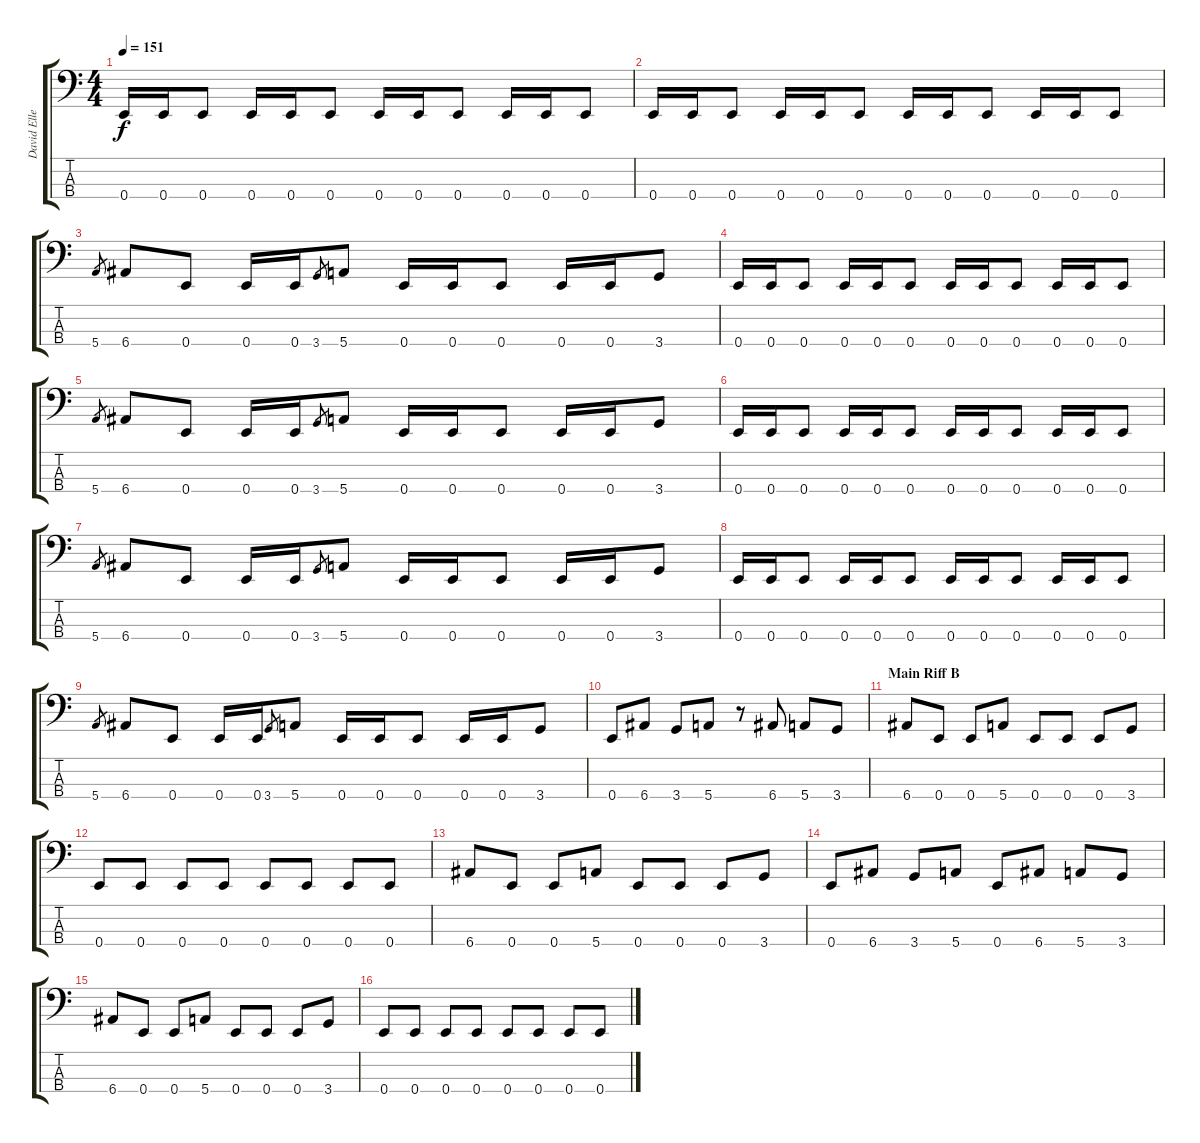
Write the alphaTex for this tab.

\track ("David Ellefson" "David Elle") {instrument slapbass2}
\staff {score tabs}
\tuning (G2 D2 A1 E1) {hide}
\ts (4 4)
\tempo 151
\clef f4
\ks c
0.4.16{dy f} 0.4.16 0.4.8 0.4.16 0.4.16 0.4.8 0.4.16 0.4.16 0.4.8 0.4.16 0.4.16 0.4.8 |
0.4.16 0.4.16 0.4.8 0.4.16 0.4.16 0.4.8 0.4.16 0.4.16 0.4.8 0.4.16 0.4.16 0.4.8 |
5.4.8{gr} 6.4.8 0.4.8 0.4.16 0.4.16 3.4.8{gr} 5.4.8 0.4.16 0.4.16 0.4.8 0.4.16 0.4.16 3.4.8 |
0.4.16 0.4.16 0.4.8 0.4.16 0.4.16 0.4.8 0.4.16 0.4.16 0.4.8 0.4.16 0.4.16 0.4.8 |
5.4.8{gr} 6.4.8 0.4.8 0.4.16 0.4.16 3.4.8{gr} 5.4.8 0.4.16 0.4.16 0.4.8 0.4.16 0.4.16 3.4.8 |
0.4.16 0.4.16 0.4.8 0.4.16 0.4.16 0.4.8 0.4.16 0.4.16 0.4.8 0.4.16 0.4.16 0.4.8 |
5.4.8{gr} 6.4.8 0.4.8 0.4.16 0.4.16 3.4.8{gr} 5.4.8 0.4.16 0.4.16 0.4.8 0.4.16 0.4.16 3.4.8 |
0.4.16 0.4.16 0.4.8 0.4.16 0.4.16 0.4.8 0.4.16 0.4.16 0.4.8 0.4.16 0.4.16 0.4.8 |
5.4.8{gr} 6.4.8 0.4.8 0.4.16 0.4.16 3.4.8{gr} 5.4.8 0.4.16 0.4.16 0.4.8 0.4.16 0.4.16 3.4.8 |
0.4.8 6.4.8 3.4.8 5.4.8 r.8 6.4.8 5.4.8 3.4.8 |
\section ("" "Main Riff B")
6.4.8 0.4.8 0.4.8 5.4.8 0.4.8 0.4.8 0.4.8 3.4.8 |
0.4.8 0.4.8 0.4.8 0.4.8 0.4.8 0.4.8 0.4.8 0.4.8 |
6.4.8 0.4.8 0.4.8 5.4.8 0.4.8 0.4.8 0.4.8 3.4.8 |
0.4.8 6.4.8 3.4.8 5.4.8 0.4.8 6.4.8 5.4.8 3.4.8 |
6.4.8 0.4.8 0.4.8 5.4.8 0.4.8 0.4.8 0.4.8 3.4.8 |
0.4.8 0.4.8 0.4.8 0.4.8 0.4.8 0.4.8 0.4.8 0.4.8
